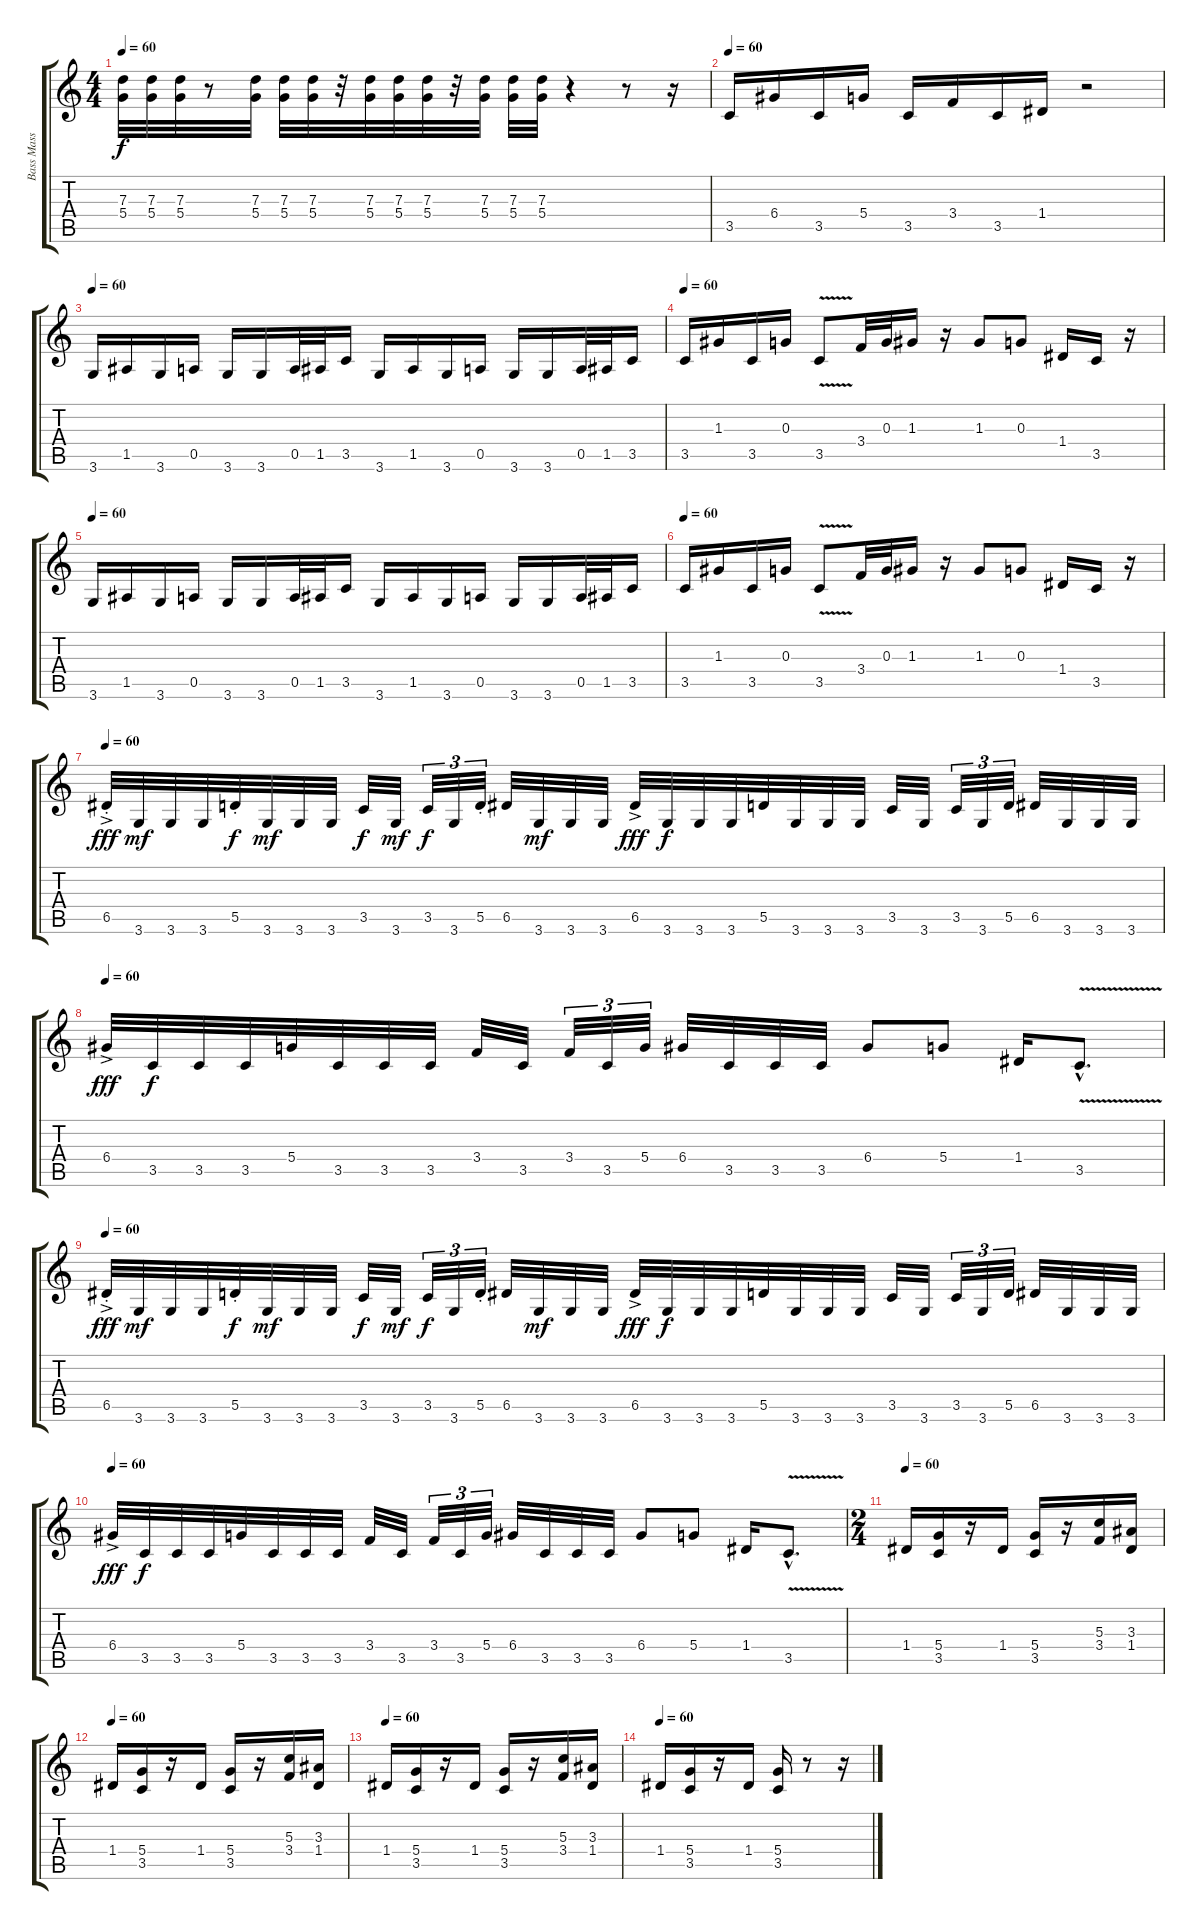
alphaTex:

\track ("Bass Mass" "Bass Mass") {instrument distortionguitar}
\staff {score tabs}
\tuning (E4 B3 G3 D3 A2 E2) {hide}
\ts (4 4)
\tempo 60
\clef g2
\ks c
(7.3 5.4).32{dy f} (7.3 5.4).32 (7.3 5.4).32 r.8 (7.3 5.4).32 (7.3 5.4).32 (7.3 5.4).32 r.32 (7.3 5.4).32 (7.3 5.4).32 (7.3 5.4).32 r.32 (7.3 5.4).32 (7.3 5.4).32 (7.3 5.4).32 r.4 r.8 r.16 |
\tempo 60
3.5.16 6.4.16 3.5.16 5.4.16 3.5.16 3.4.16 3.5.16 1.4.16 r.2 |
\tempo 60
3.6.16 1.5.16 3.6.16 0.5.16 3.6.16 3.6.16 0.5.32 1.5.32 3.5.16 3.6.16 1.5.16 3.6.16 0.5.16 3.6.16 3.6.16 0.5.32 1.5.32 3.5.16 |
\tempo 60
3.5.16 1.3.16 3.5.16 0.3.16 3.5{v}.8 3.4.32 0.3.32 1.3.16 r.16 1.3.8 0.3.8 1.4.16 3.5.16 r.16 |
\tempo 60
3.6.16 1.5.16 3.6.16 0.5.16 3.6.16 3.6.16 0.5.32 1.5.32 3.5.16 3.6.16 1.5.16 3.6.16 0.5.16 3.6.16 3.6.16 0.5.32 1.5.32 3.5.16 |
\tempo 60
3.5.16 1.3.16 3.5.16 0.3.16 3.5{v}.8 3.4.32 0.3.32 1.3.16 r.16 1.3.8 0.3.8 1.4.16 3.5.16 r.16 |
\tempo 60
6.5{ac st}.32{dy fff volume 15} 3.6.32{dy mf} 3.6.32 3.6.32 5.5{st}.32{dy f} 3.6.32{dy mf} 3.6.32 3.6.32 3.5.32{dy f} 3.6.32{dy mf} 3.5.32{tu (3 2) dy f} 3.6.32{tu (3 2)} 5.5{st}.32{tu (3 2)} 6.5.32 3.6.32{dy mf} 3.6.32 3.6.32 6.5{ac}.32{dy fff} 3.6.32{dy f} 3.6.32 3.6.32 5.5.32 3.6.32 3.6.32 3.6.32 3.5.32 3.6.32 3.5.32{tu (3 2)} 3.6.32{tu (3 2)} 5.5.32{tu (3 2)} 6.5.32 3.6.32 3.6.32 3.6.32 |
\tempo 60
6.4{ac}.32{dy fff} 3.5.32{dy f} 3.5.32 3.5.32 5.4.32 3.5.32 3.5.32 3.5.32 3.4.32 3.5.32 3.4.32{tu (3 2)} 3.5.32{tu (3 2)} 5.4.32{tu (3 2)} 6.4.32 3.5.32 3.5.32 3.5.32 6.4.8 5.4.8 1.4.16 3.5{v hac}.8{d} |
\tempo 60
6.5{ac st}.32{dy fff volume 15} 3.6.32{dy mf} 3.6.32 3.6.32 5.5{st}.32{dy f} 3.6.32{dy mf} 3.6.32 3.6.32 3.5.32{dy f} 3.6.32{dy mf} 3.5.32{tu (3 2) dy f} 3.6.32{tu (3 2)} 5.5{st}.32{tu (3 2)} 6.5.32 3.6.32{dy mf} 3.6.32 3.6.32 6.5{ac}.32{dy fff} 3.6.32{dy f} 3.6.32 3.6.32 5.5.32 3.6.32 3.6.32 3.6.32 3.5.32 3.6.32 3.5.32{tu (3 2)} 3.6.32{tu (3 2)} 5.5.32{tu (3 2)} 6.5.32 3.6.32 3.6.32 3.6.32 |
\tempo 60
6.4{ac}.32{dy fff} 3.5.32{dy f} 3.5.32 3.5.32 5.4.32 3.5.32 3.5.32 3.5.32 3.4.32 3.5.32 3.4.32{tu (3 2)} 3.5.32{tu (3 2)} 5.4.32{tu (3 2)} 6.4.32 3.5.32 3.5.32 3.5.32 6.4.8 5.4.8 1.4.16 3.5{v hac}.8{d} |
\ts (2 4)
\tempo 60
1.4.16 (5.4 3.5).16 r.16 1.4.16 (5.4 3.5).16 r.16 (5.3 3.4).16 (3.3 1.4).16 |
\tempo 60
1.4.16 (5.4 3.5).16 r.16 1.4.16 (5.4 3.5).16 r.16 (5.3 3.4).16 (3.3 1.4).16 |
\tempo 60
1.4.16 (5.4 3.5).16 r.16 1.4.16 (5.4 3.5).16 r.16 (5.3 3.4).16 (3.3 1.4).16 |
\tempo 60
1.4.16 (5.4 3.5).16 r.16 1.4.16 (5.4 3.5).16 r.8 r.16
